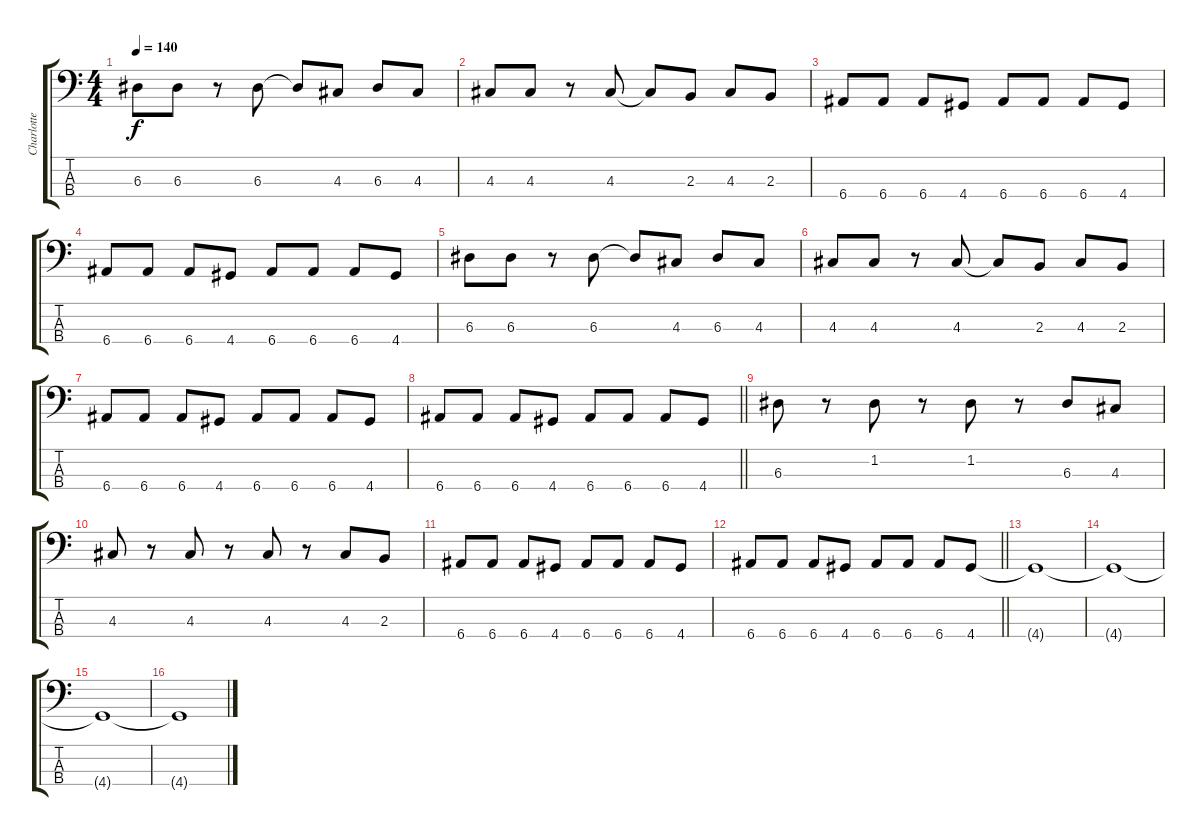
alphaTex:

\track ("Charlotte Cooper" "Charlotte ") {instrument electricbasspick}
\staff {score tabs}
\tuning (G2 D2 A1 E1) {hide}
\ts (4 4)
\tempo 140
\clef f4
\ks c
6.3.8{dy f} 6.3.8 r.8 6.3.8 6.3{t}.8 4.3.8 6.3.8 4.3.8 |
4.3.8 4.3.8 r.8 4.3.8 4.3{t}.8 2.3.8 4.3.8 2.3.8 |
6.4.8 6.4.8 6.4.8 4.4.8 6.4.8 6.4.8 6.4.8 4.4.8 |
6.4.8 6.4.8 6.4.8 4.4.8 6.4.8 6.4.8 6.4.8 4.4.8 |
6.3.8 6.3.8 r.8 6.3.8 6.3{t}.8 4.3.8 6.3.8 4.3.8 |
4.3.8 4.3.8 r.8 4.3.8 4.3{t}.8 2.3.8 4.3.8 2.3.8 |
6.4.8 6.4.8 6.4.8 4.4.8 6.4.8 6.4.8 6.4.8 4.4.8 |
\barLineRight lightlight
6.4.8 6.4.8 6.4.8 4.4.8 6.4.8 6.4.8 6.4.8 4.4.8 |
6.3.8 r.8 1.2.8 r.8 1.2.8 r.8 6.3.8 4.3.8 |
4.3.8 r.8 4.3.8 r.8 4.3.8 r.8 4.3.8 2.3.8 |
6.4.8 6.4.8 6.4.8 4.4.8 6.4.8 6.4.8 6.4.8 4.4.8 |
\barLineRight lightlight
6.4.8 6.4.8 6.4.8 4.4.8 6.4.8 6.4.8 6.4.8 4.4.8 |
4.4{t}.1 |
4.4{t}.1 |
4.4{t}.1 |
4.4{t}.1
